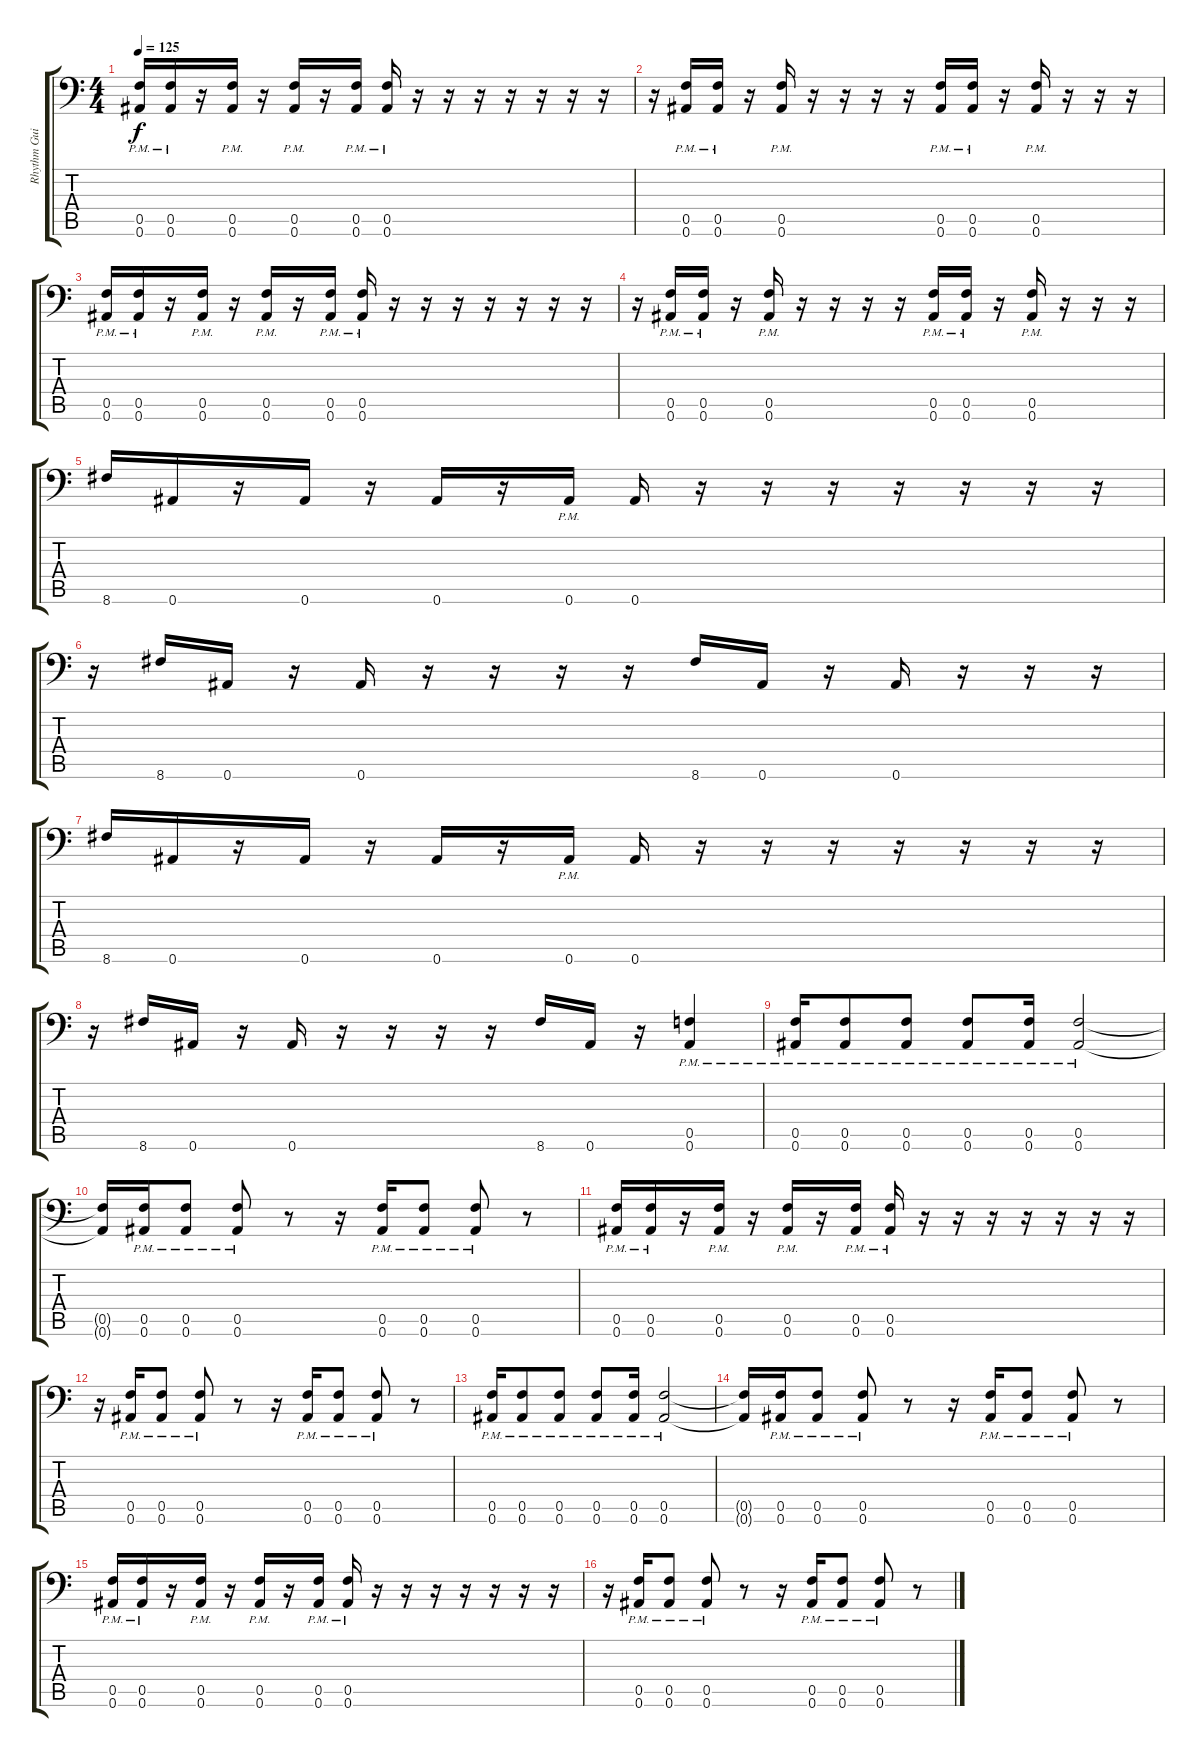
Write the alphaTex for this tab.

\track ("Rhythm Guitar 1" "Rhythm Gui") {instrument distortionguitar}
\staff {score tabs}
\tuning (C4 G3 Eb3 Bb2 F2 Bb1) {hide}
\ts (4 4)
\tempo 125
\clef f4
\ks c
(0.5{pm} 0.6{pm}).16{dy f instrument distortionguitar} (0.5{pm} 0.6{pm}).16 r.16 (0.5{pm} 0.6{pm}).16 r.16 (0.5{pm} 0.6{pm}).16 r.16 (0.5{pm} 0.6{pm}).16 (0.5{pm} 0.6{pm}).16 r.16 r.16 r.16 r.16 r.16 r.16 r.16 |
r.16 (0.5{pm} 0.6{pm}).16 (0.5{pm} 0.6{pm}).16 r.16 (0.5{pm} 0.6{pm}).16 r.16 r.16 r.16 r.16 (0.5{pm} 0.6{pm}).16 (0.5{pm} 0.6{pm}).16 r.16 (0.5{pm} 0.6{pm}).16 r.16 r.16 r.16 |
(0.5{pm} 0.6{pm}).16 (0.5{pm} 0.6{pm}).16 r.16 (0.5{pm} 0.6{pm}).16 r.16 (0.5{pm} 0.6{pm}).16 r.16 (0.5{pm} 0.6{pm}).16 (0.5{pm} 0.6{pm}).16 r.16 r.16 r.16 r.16 r.16 r.16 r.16 |
r.16 (0.5{pm} 0.6{pm}).16 (0.5{pm} 0.6{pm}).16 r.16 (0.5{pm} 0.6{pm}).16 r.16 r.16 r.16 r.16 (0.5{pm} 0.6{pm}).16 (0.5{pm} 0.6{pm}).16 r.16 (0.5{pm} 0.6{pm}).16 r.16 r.16 r.16 |
8.6.16 0.6.16 r.16 0.6.16 r.16 0.6.16 r.16 0.6{pm}.16 0.6.16 r.16 r.16 r.16 r.16 r.16 r.16 r.16 |
r.16 8.6.16 0.6.16 r.16 0.6.16 r.16 r.16 r.16 r.16 8.6.16 0.6.16 r.16 0.6.16 r.16 r.16 r.16 |
8.6.16 0.6.16 r.16 0.6.16 r.16 0.6.16 r.16 0.6{pm}.16 0.6.16 r.16 r.16 r.16 r.16 r.16 r.16 r.16 |
r.16 8.6.16 0.6.16 r.16 0.6.16 r.16 r.16 r.16 r.16 8.6.16 0.6.16 r.16 (0.5{pm} 0.6{pm}).4 |
(0.5{pm} 0.6{pm}).16 (0.5{pm} 0.6{pm}).8 (0.5{pm} 0.6{pm}).8 (0.5{pm} 0.6{pm}).8 (0.5{pm} 0.6{pm}).16 (0.5{pm} 0.6{pm}).2 |
(0.5{t} 0.6{t}).16 (0.5{pm} 0.6{pm}).16 (0.5{pm} 0.6{pm}).8 (0.5{pm} 0.6{pm}).8 r.8 r.16 (0.5{pm} 0.6{pm}).16 (0.5{pm} 0.6{pm}).8 (0.5{pm} 0.6{pm}).8 r.8 |
(0.5{pm} 0.6{pm}).16 (0.5{pm} 0.6{pm}).16 r.16 (0.5{pm} 0.6{pm}).16 r.16 (0.5{pm} 0.6{pm}).16 r.16 (0.5{pm} 0.6{pm}).16 (0.5{pm} 0.6{pm}).16 r.16 r.16 r.16 r.16 r.16 r.16 r.16 |
r.16 (0.5{pm} 0.6{pm}).16 (0.5{pm} 0.6{pm}).8 (0.5{pm} 0.6{pm}).8 r.8 r.16 (0.5{pm} 0.6{pm}).16 (0.5{pm} 0.6{pm}).8 (0.5{pm} 0.6{pm}).8 r.8 |
(0.5{pm} 0.6{pm}).16 (0.5{pm} 0.6{pm}).8 (0.5{pm} 0.6{pm}).8 (0.5{pm} 0.6{pm}).8 (0.5{pm} 0.6{pm}).16 (0.5{pm} 0.6{pm}).2 |
(0.5{t} 0.6{t}).16 (0.5{pm} 0.6{pm}).16 (0.5{pm} 0.6{pm}).8 (0.5{pm} 0.6{pm}).8 r.8 r.16 (0.5{pm} 0.6{pm}).16 (0.5{pm} 0.6{pm}).8 (0.5{pm} 0.6{pm}).8 r.8 |
(0.5{pm} 0.6{pm}).16 (0.5{pm} 0.6{pm}).16 r.16 (0.5{pm} 0.6{pm}).16 r.16 (0.5{pm} 0.6{pm}).16 r.16 (0.5{pm} 0.6{pm}).16 (0.5{pm} 0.6{pm}).16 r.16 r.16 r.16 r.16 r.16 r.16 r.16 |
r.16 (0.5{pm} 0.6{pm}).16 (0.5{pm} 0.6{pm}).8 (0.5{pm} 0.6{pm}).8 r.8 r.16 (0.5{pm} 0.6{pm}).16 (0.5{pm} 0.6{pm}).8 (0.5{pm} 0.6{pm}).8 r.8
